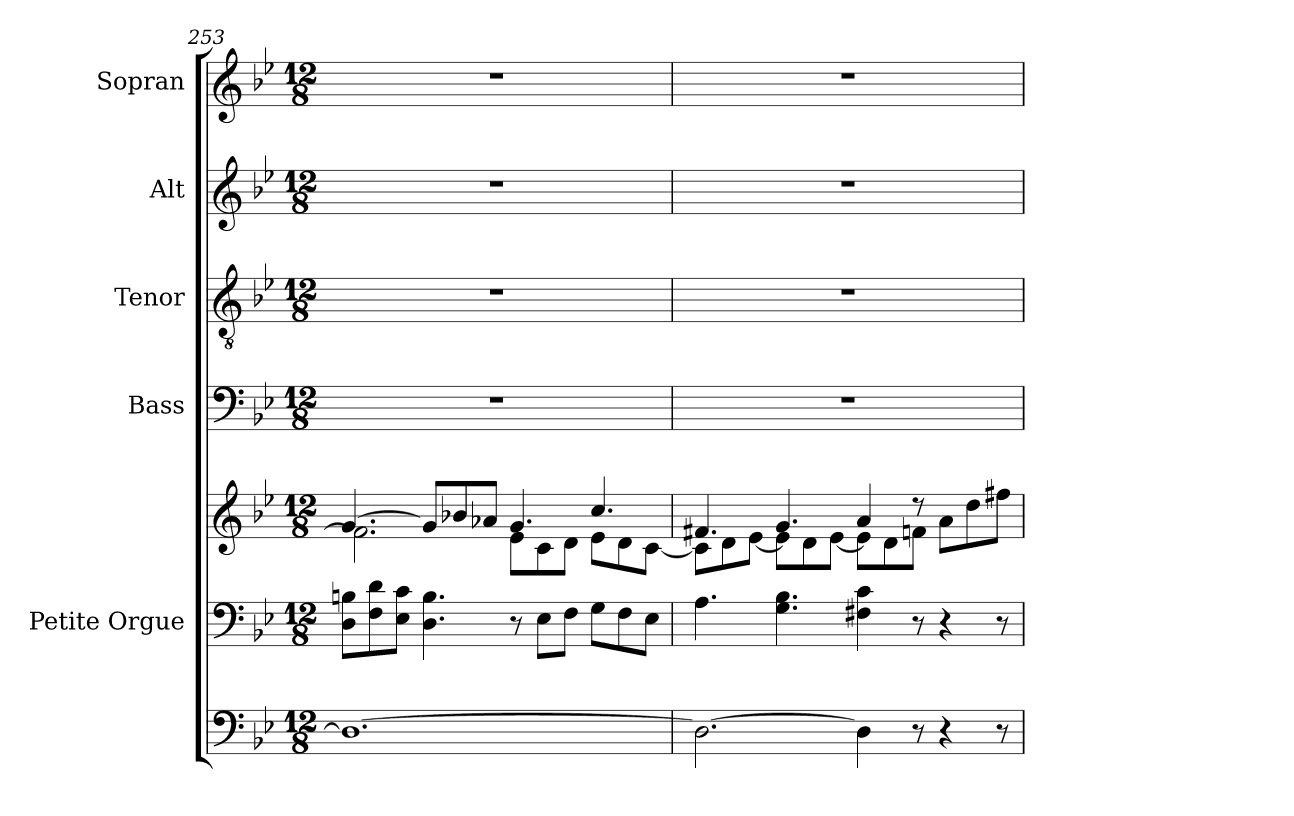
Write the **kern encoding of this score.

**kern	**kern	**kern	**kern	**kern	**kern	**kern
*part6	*part5	*part5	*part4	*part3	*part2	*part1
*staff7	*staff6	*staff5	*staff4	*staff3	*staff2	*staff1
*	*I"Petite Orgue	*	*I"Bass	*I"Tenor	*I"Alt	*I"Sopran
*	*I'Org. 1	*	*I'B.	*I'T.	*I'A.	*I'S.
*clefF4	*clefF4	*clefG2	*clefF4	*clefGv2	*clefG2	*clefG2
*k[b-e-]	*k[b-e-]	*k[b-e-]	*k[b-e-]	*k[b-e-]	*k[b-e-]	*k[b-e-]
*B-:	*B-:	*B-:	*B-:	*B-:	*B-:	*B-:
*M12/8	*M12/8	*M12/8	*M12/8	*M12/8	*M12/8	*M12/8
=253	=253	=253	=253	=253	=253	=253
*	*	*^	*	*	*	*
1.D_	8D\ 8Bn\L	[>4.g/	2.f\]	1.r	1.r	1.r	1.r
.	8F\ 8d\	.	.	.	.	.	.
.	8E-\ 8c\J	.	.	.	.	.	.
.	4.D\ 4.B\	8g/L]	.	.	.	.	.
.	.	8b-X/	.	.	.	.	.
.	.	8a-X/J	.	.	.	.	.
.	8r	4.g/	8e-\L	.	.	.	.
.	8E-\L	.	8c\	.	.	.	.
.	8F\J	.	8d\J	.	.	.	.
.	8G\L	4.cc/	8e-\L	.	.	.	.
.	8F\	.	8d\	.	.	.	.
.	8E-\J	.	[<8c\J	.	.	.	.
=254	=254	=254	=254	=254	=254	=254	=254
2.D\_	4.A\	4.f#X/	8c\L]	1.r	1.r	1.r	1.r
.	.	.	8d\	.	.	.	.
.	.	.	[<8e-\J	.	.	.	.
.	4.G\ 4.B-\	4.g/	8e-\L]	.	.	.	.
.	.	.	8d\	.	.	.	.
.	.	.	[<8e-\J	.	.	.	.
4D\]	4F#X\ 4c\	4a/	8e-\L]	.	.	.	.
.	.	.	8d\	.	.	.	.
8r	8r	8rdd	8f\J	.	.	.	.
4r	4r	4.ryy	8a\L	.	.	.	.
.	.	.	8dd\	.	.	.	.
8r	8r	.	8ff#X\J	.	.	.	.
*	*	*v	*v	*	*	*	*
=	=	=	=	=	=	=
*-	*-	*-	*-	*-	*-	*-
